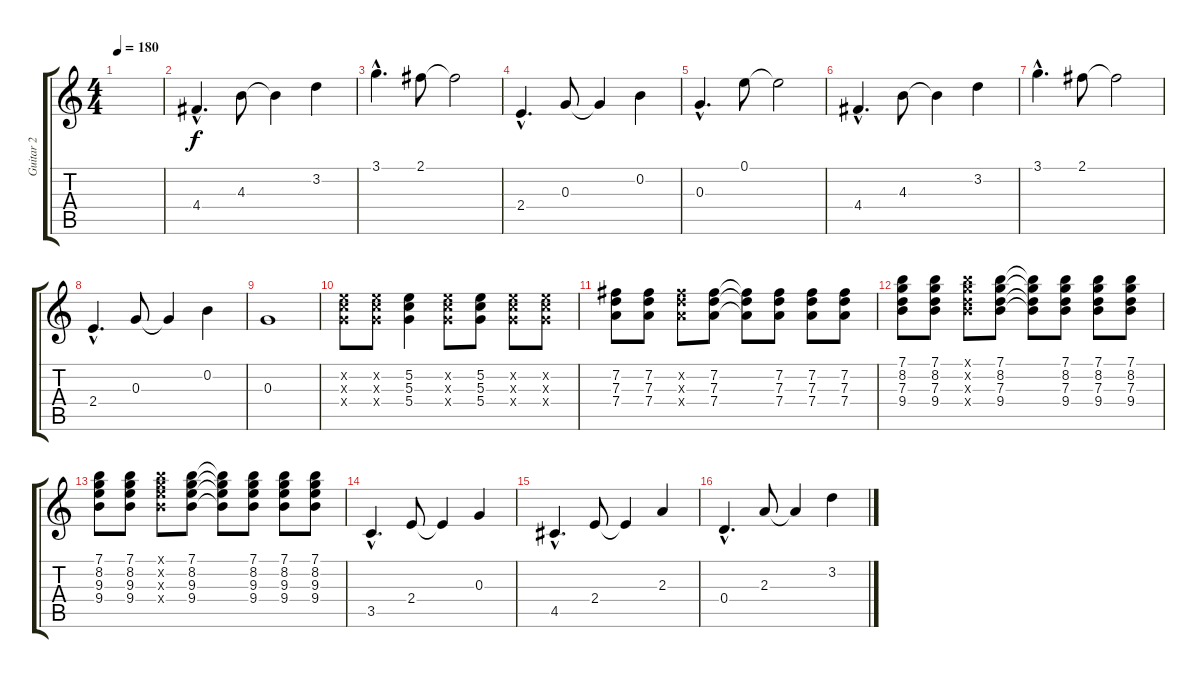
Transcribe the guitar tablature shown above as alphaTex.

\track ("Guitar 2" "Guitar 2") {instrument acousticguitarsteel}
\staff {score tabs}
\tuning (E4 B3 G3 D3 A2 E2) {hide}
\ts (4 4)
\tempo 180
\clef g2
\ks c
|
4.4{hac}.4{d} 4.3.8 4.3{t}.4 3.2.4 |
3.1{hac}.4{d} 2.1.8 2.1{t}.2 |
2.4{hac}.4{d} 0.3.8 0.3{t}.4 0.2.4 |
0.3{hac}.4{d} 0.1.8 0.1{t}.2 |
4.4{hac}.4{d} 4.3.8 4.3{t}.4 3.2.4 |
3.1{hac}.4{d} 2.1.8 2.1{t}.2 |
2.4{hac}.4{d} 0.3.8 0.3{t}.4 0.2.4 |
0.3.1 |
(5.2{x} 5.3{x} 5.4{x}).8 (5.2{x} 5.3{x} 5.4{x}).8 (5.2 5.3 5.4).4 (5.2{x} 5.3{x} 5.4{x}).8 (5.2 5.3 5.4).8 (5.2{x} 5.3{x} 5.4{x}).8 (5.2{x} 5.3{x} 5.4{x}).8 |
(7.2 7.3 7.4).8 (7.2 7.3 7.4).8 (7.2{x} 7.3{x} 7.4{x}).8 (7.2 7.3 7.4).8 (7.2{t} 7.3{t} 7.4{t}).8 (7.2 7.3 7.4).8 (7.2 7.3 7.4).8 (7.2 7.3 7.4).8 |
(7.1 8.2 7.3 9.4).8 (7.1 8.2 7.3 9.4).8 (7.1{x} 8.2{x} 7.3{x} 9.4{x}).8 (7.1 8.2 7.3 9.4).8 (7.1{t} 8.2{t} 7.3{t} 9.4{t}).8 (7.1 8.2 7.3 9.4).8 (7.1 8.2 7.3 9.4).8 (7.1 8.2 7.3 9.4).8 |
(7.1 8.2 9.3 9.4).8 (7.1 8.2 9.3 9.4).8 (7.1{x} 8.2{x} 9.3{x} 9.4{x}).8 (7.1 8.2 9.3 9.4).8 (7.1{t} 8.2{t} 9.3{t} 9.4{t}).8 (7.1 8.2 9.3 9.4).8 (7.1 8.2 9.3 9.4).8 (7.1 8.2 9.3 9.4).8 |
3.5{hac}.4{d} 2.4.8 2.4{t}.4 0.3.4 |
4.5{hac}.4{d} 2.4.8 2.4{t}.4 2.3.4 |
0.4{hac}.4{d} 2.3.8 2.3{t}.4 3.2.4
